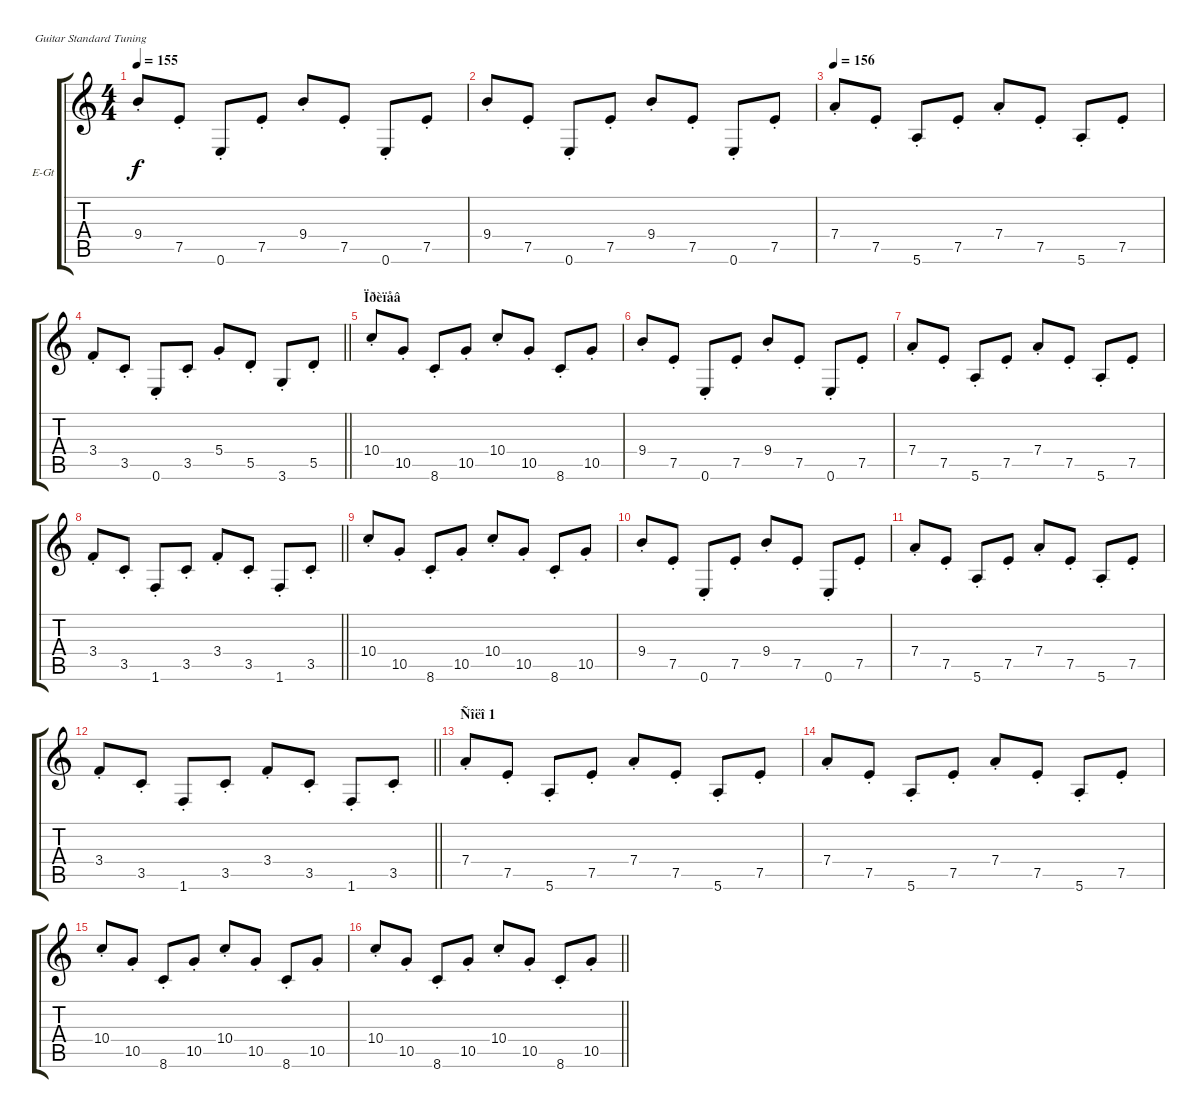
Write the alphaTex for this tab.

\bracketExtendMode groupsimilarinstruments
\firstSystemTrackNameOrientation horizontal
\otherSystemsTrackNameOrientation horizontal
\track ("Ãèòàðà III" "E-Gt") {instrument electricguitarclean}
\staff {score tabs}
\tuning (E4 B3 G3 D3 A2 E2)
\ts (4 4)
\tempo 155
\clef g2
\ks c
9.4{st}.8{dy f} 7.5{st}.8 0.6{st}.8 7.5{st}.8 9.4{st}.8 7.5{st}.8 0.6{st}.8 7.5{st}.8 |
9.4{st}.8 7.5{st}.8 0.6{st}.8 7.5{st}.8 9.4{st}.8 7.5{st}.8 0.6{st}.8 7.5{st}.8 |
\tempo 156
7.4{st}.8 7.5{st}.8 5.6{st}.8 7.5{st}.8 7.4{st}.8 7.5{st}.8 5.6{st}.8 7.5{st}.8 |
\barLineRight lightlight
3.4{st}.8 3.5{st}.8 0.6{st}.8 3.5{st}.8 5.4{st}.8 5.5{st}.8 3.6{st}.8 5.5{st}.8 |
\section ("" "Ïðèïåâ")
10.4{st}.8 10.5{st}.8 8.6{st}.8 10.5{st}.8 10.4{st}.8 10.5{st}.8 8.6{st}.8 10.5{st}.8 |
9.4{st}.8 7.5{st}.8 0.6{st}.8 7.5{st}.8 9.4{st}.8 7.5{st}.8 0.6{st}.8 7.5{st}.8 |
7.4{st}.8 7.5{st}.8 5.6{st}.8 7.5{st}.8 7.4{st}.8 7.5{st}.8 5.6{st}.8 7.5{st}.8 |
\barLineRight lightlight
3.4{st}.8 3.5{st}.8 1.6{st}.8 3.5{st}.8 3.4{st}.8 3.5{st}.8 1.6{st}.8 3.5{st}.8 |
10.4{st}.8 10.5{st}.8 8.6{st}.8 10.5{st}.8 10.4{st}.8 10.5{st}.8 8.6{st}.8 10.5{st}.8 |
9.4{st}.8 7.5{st}.8 0.6{st}.8 7.5{st}.8 9.4{st}.8 7.5{st}.8 0.6{st}.8 7.5{st}.8 |
7.4{st}.8 7.5{st}.8 5.6{st}.8 7.5{st}.8 7.4{st}.8 7.5{st}.8 5.6{st}.8 7.5{st}.8 |
\barLineRight lightlight
3.4{st}.8 3.5{st}.8 1.6{st}.8 3.5{st}.8 3.4{st}.8 3.5{st}.8 1.6{st}.8 3.5{st}.8 |
\section ("" "Ñîëî 1")
7.4{st}.8 7.5{st}.8 5.6{st}.8 7.5{st}.8 7.4{st}.8 7.5{st}.8 5.6{st}.8 7.5{st}.8 |
7.4{st}.8 7.5{st}.8 5.6{st}.8 7.5{st}.8 7.4{st}.8 7.5{st}.8 5.6{st}.8 7.5{st}.8 |
10.4{st}.8 10.5{st}.8 8.6{st}.8 10.5{st}.8 10.4{st}.8 10.5{st}.8 8.6{st}.8 10.5{st}.8 |
\barLineRight lightlight
10.4{st}.8 10.5{st}.8 8.6{st}.8 10.5{st}.8 10.4{st}.8 10.5{st}.8 8.6{st}.8 10.5{st}.8
